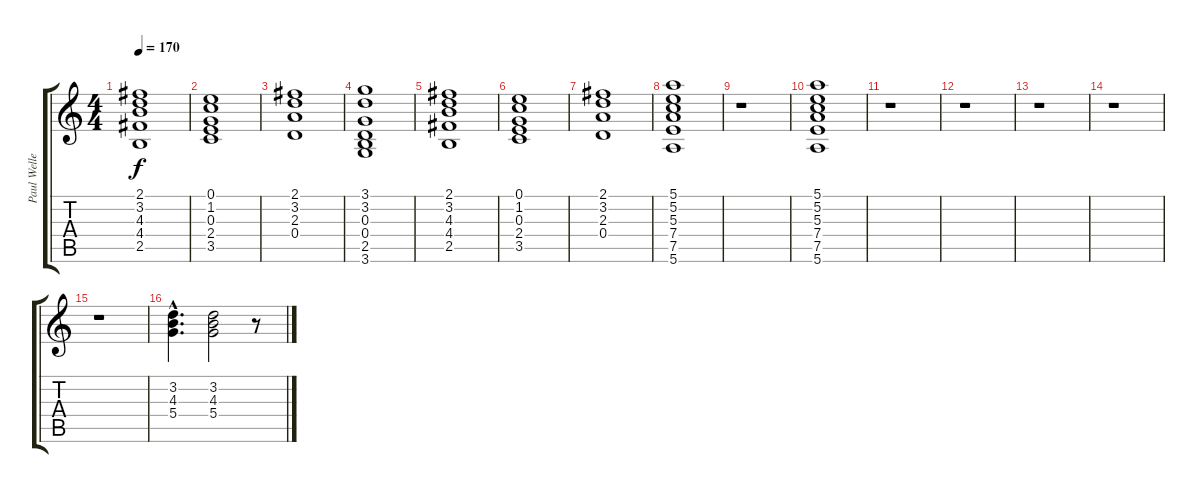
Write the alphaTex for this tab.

\track ("Paul Weller Rhythm  " "Paul Welle") {instrument electricguitarclean}
\staff {score tabs}
\tuning (E4 B3 G3 D3 A2 E2) {hide}
\ts (4 4)
\tempo 170
\clef g2
\ks c
(2.1 3.2 4.3 4.4 2.5).1{dy f} |
(0.1 1.2 0.3 2.4 3.5).1 |
(2.1 3.2 2.3 0.4).1 |
(3.1 3.2 0.3 0.4 2.5 3.6).1 |
(2.1 3.2 4.3 4.4 2.5).1 |
(0.1 1.2 0.3 2.4 3.5).1 |
(2.1 3.2 2.3 0.4).1 |
(5.1 5.2 5.3 7.4 7.5 5.6).1 |
r.1 |
(5.1 5.2 5.3 7.4 7.5 5.6).1 |
r.1 |
r.1 |
r.1 |
r.1 |
r.1 |
(3.2{hac} 4.3{hac} 5.4{hac}).4{d} (3.2 4.3 5.4).2 r.8
